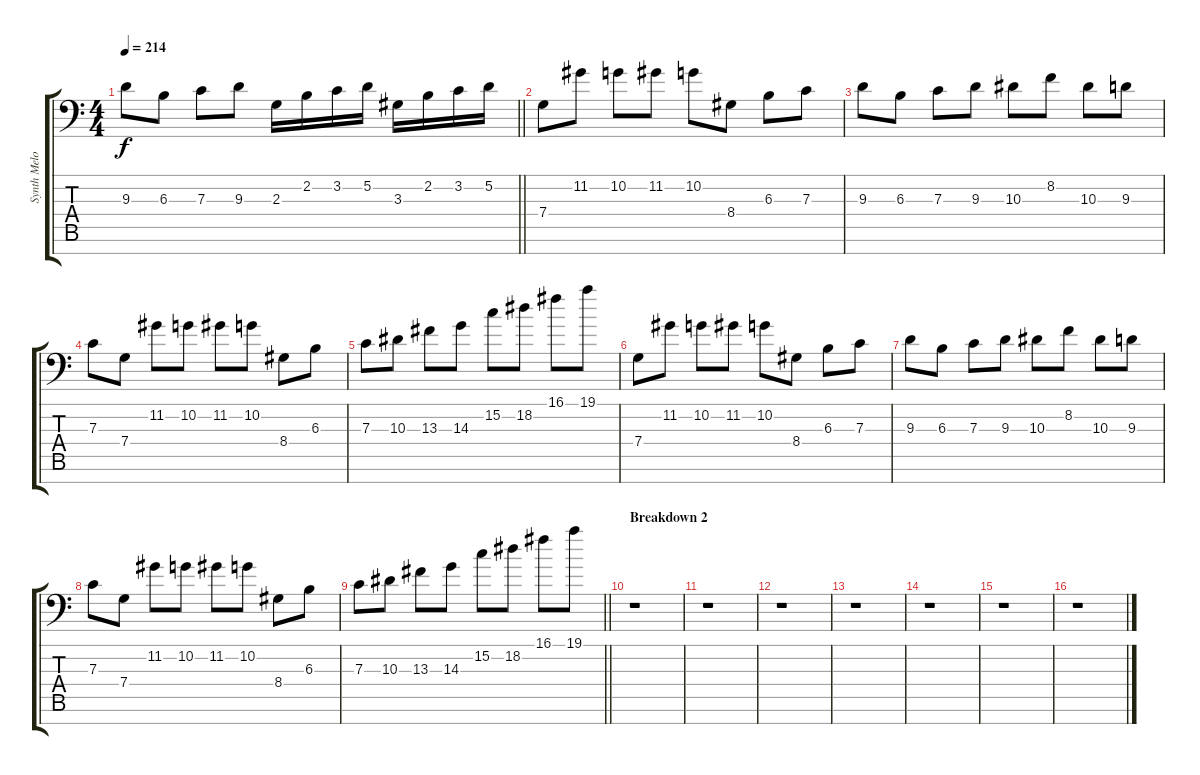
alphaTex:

\track ("Synth Melody" "Synth Melo") {instrument shamisen}
\staff {score tabs}
\tuning (D4 A3 F3 C3 G2 D2 G1) {hide}
\ts (4 4)
\tempo 214
\clef f4
\barLineRight lightlight
\ks c
9.3.8{dy f} 6.3.8 7.3.8 9.3.8 2.3.16 2.2.16 3.2.16 5.2.16 3.3.16 2.2.16 3.2.16 5.2.16 |
\section ("" "")
7.4.8 11.2.8 10.2.8 11.2.8 10.2.8 8.4.8 6.3.8 7.3.8 |
9.3.8 6.3.8 7.3.8 9.3.8 10.3.8 8.2.8 10.3.8 9.3.8 |
7.3.8 7.4.8 11.2.8 10.2.8 11.2.8 10.2.8 8.4.8 6.3.8 |
7.3.8 10.3.8 13.3.8 14.3.8 15.2.8 18.2.8 16.1.8 19.1.8 |
7.4.8 11.2.8 10.2.8 11.2.8 10.2.8 8.4.8 6.3.8 7.3.8 |
9.3.8 6.3.8 7.3.8 9.3.8 10.3.8 8.2.8 10.3.8 9.3.8 |
7.3.8 7.4.8 11.2.8 10.2.8 11.2.8 10.2.8 8.4.8 6.3.8 |
\barLineRight lightlight
7.3.8 10.3.8 13.3.8 14.3.8 15.2.8 18.2.8 16.1.8 19.1.8 |
\section ("" "Breakdown 2")
r.1 |
r.1 |
r.1 |
r.1 |
r.1 |
r.1 |
r.1
